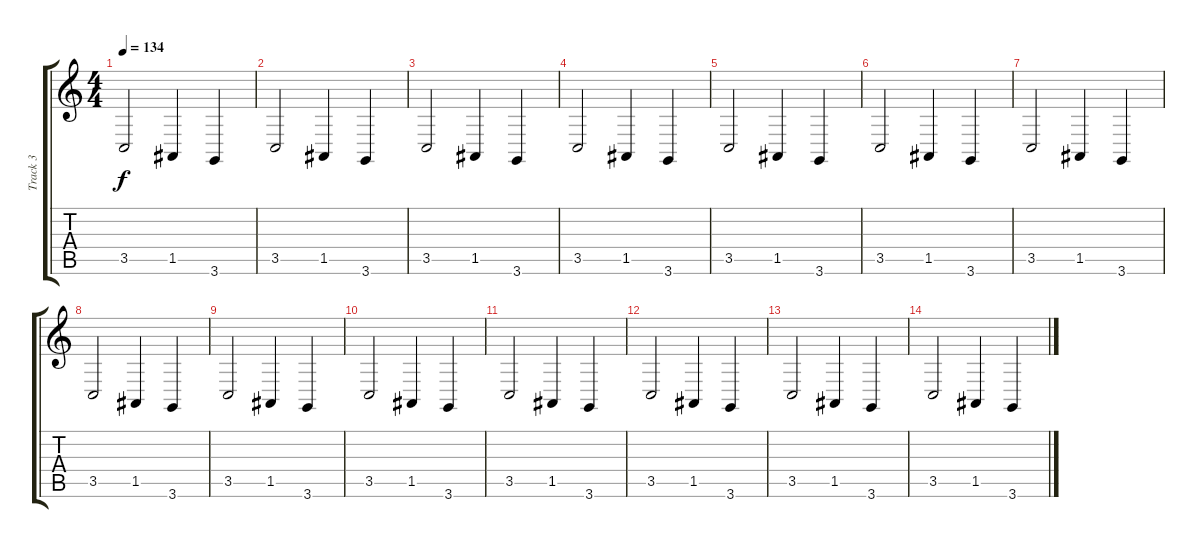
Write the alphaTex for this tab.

\track ("Track 3" "Track 3") {instrument timpani}
\staff {score tabs}
\tuning (E4 B3 G3 D3 A2 E2) {hide}
\ts (4 4)
\tempo 134
\clef g2
\ks c
3.5.2{dy f} 1.5.4 3.6.4 |
3.5.2 1.5.4 3.6.4 |
3.5.2 1.5.4 3.6.4 |
3.5.2 1.5.4 3.6.4 |
3.5.2 1.5.4 3.6.4 |
3.5.2 1.5.4 3.6.4 |
3.5.2 1.5.4 3.6.4 |
3.5.2 1.5.4 3.6.4 |
3.5.2 1.5.4 3.6.4 |
3.5.2 1.5.4 3.6.4 |
3.5.2 1.5.4 3.6.4 |
3.5.2 1.5.4 3.6.4 |
3.5.2 1.5.4 3.6.4 |
3.5.2 1.5.4 3.6.4
